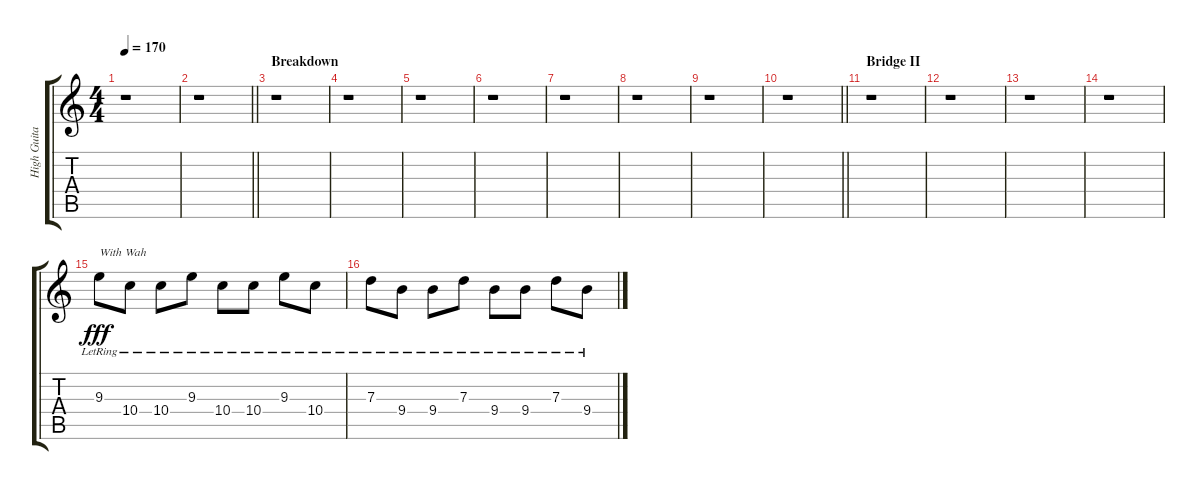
\track ("High Guitar/Solo" "High Guita") {instrument distortionguitar}
\staff {score tabs}
\tuning (E4 B3 G3 D3 A2 E2) {hide}
\ts (4 4)
\tempo 170
\clef g2
\ks c
r.1{dy f} |
\barLineRight lightlight
r.1 |
\section ("" "Breakdown")
r.1 |
r.1 |
r.1 |
r.1 |
r.1 |
r.1 |
r.1 |
\barLineRight lightlight
r.1 |
\section ("" "Bridge II")
r.1 |
r.1 |
r.1 |
r.1 |
9.3{lr}.8{txt "With Wah" dy fff} 10.4{lr}.8 10.4{lr}.8 9.3{lr}.8 10.4{lr}.8 10.4{lr}.8 9.3{lr}.8 10.4{lr}.8 |
7.3{lr}.8 9.4{lr}.8 9.4{lr}.8 7.3{lr}.8 9.4{lr}.8 9.4{lr}.8 7.3{lr}.8 9.4{lr}.8
